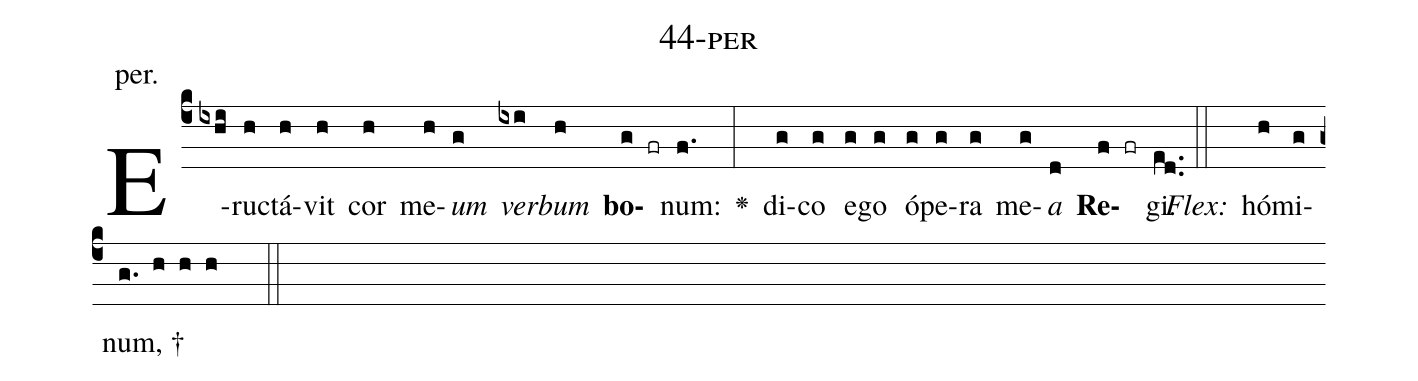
name: 44-per;
annotation: per.;
%%
(c4)E(ixhi)ruc(h)tá(h)vit(h) cor(h) me(h)<i>um</i>(g) <i>ver</i>(ixi)<i>bum</i>(h) <b>bo</b>(g fr)num:(f.) <v>\greheightstar</v>(:) di(g)co(g) e(g)go(g) ó(g)pe(g)ra(g) me(g)<i>a</i>(d) <b>Re</b>(f fr)gi.(ed..) (::)
<i>Flex:</i>()  hó(h)mi(g)num, †(g. h h h  ::)

%E(g) u(g) o(g) u(d) a(f) e.(ed..) (::)
